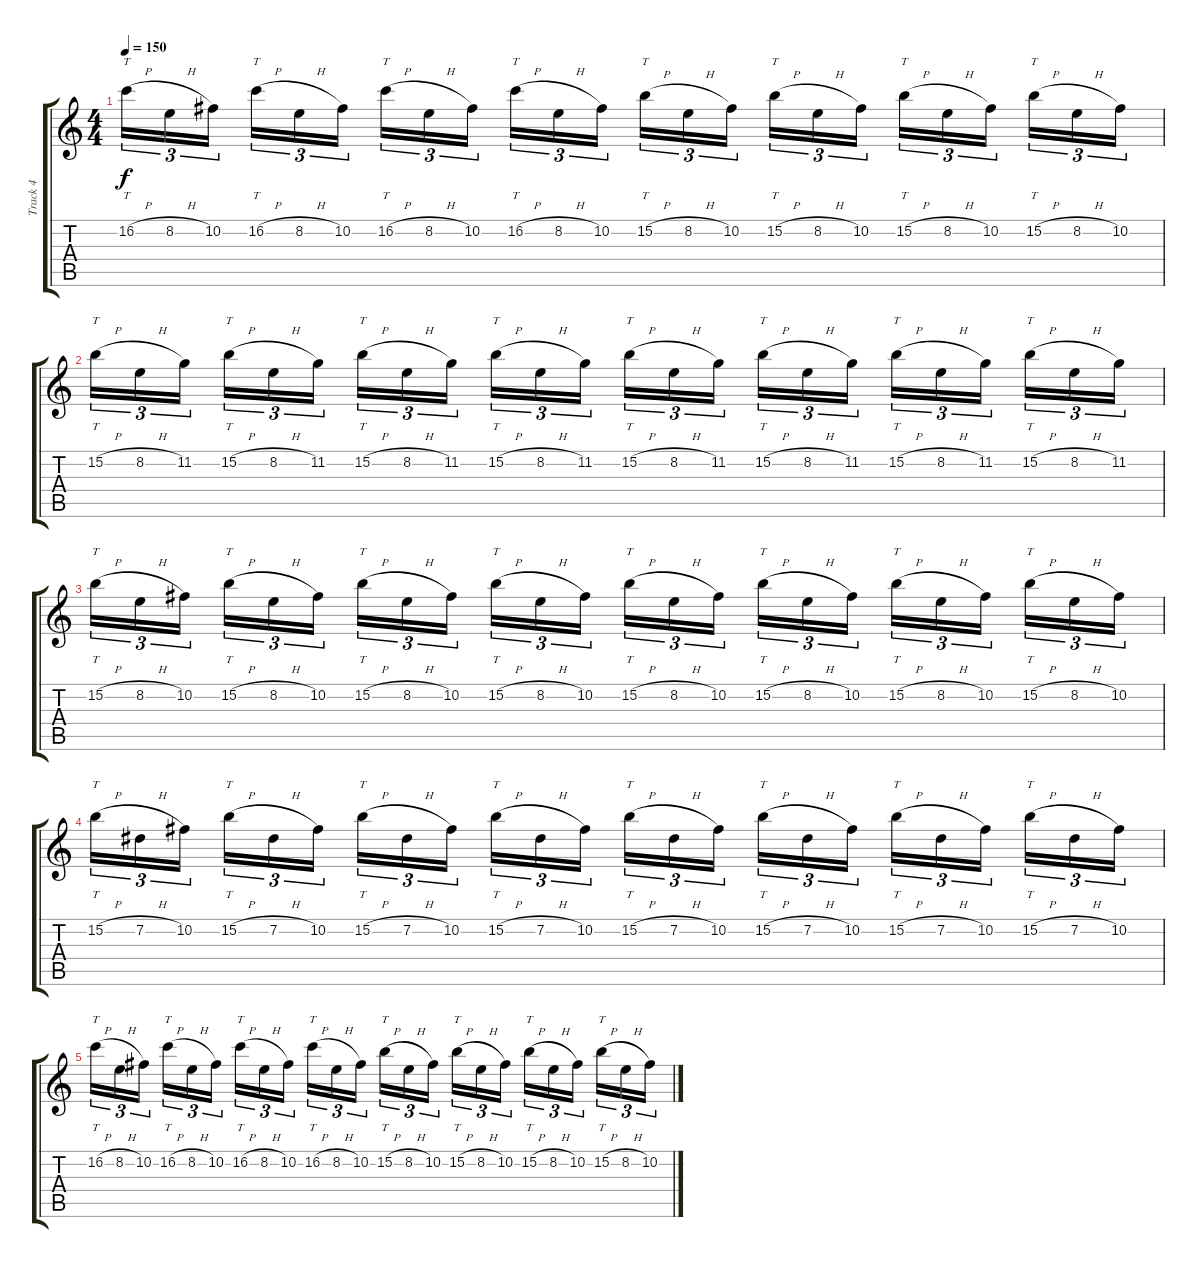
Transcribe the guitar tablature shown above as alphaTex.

\track ("Track 4" "Track 4") {instrument distortionguitar}
\staff {score tabs}
\tuning (Db4 Ab3 E3 B2 Gb2 B1) {hide}
\ts (4 4)
\tempo 150
\clef g2
\ks c
16.2{h}.16{tt tu (3 2) dy f} 8.2{h}.16{tu (3 2)} 10.2.16{tu (3 2) beam splitsecondary} 16.2{h}.16{tt tu (3 2)} 8.2{h}.16{tu (3 2)} 10.2.16{tu (3 2)} 16.2{h}.16{tt tu (3 2)} 8.2{h}.16{tu (3 2)} 10.2.16{tu (3 2) beam splitsecondary} 16.2{h}.16{tt tu (3 2)} 8.2{h}.16{tu (3 2)} 10.2.16{tu (3 2)} 15.2{h}.16{tt tu (3 2)} 8.2{h}.16{tu (3 2)} 10.2.16{tu (3 2) beam splitsecondary} 15.2{h}.16{tt tu (3 2)} 8.2{h}.16{tu (3 2)} 10.2.16{tu (3 2)} 15.2{h}.16{tt tu (3 2)} 8.2{h}.16{tu (3 2)} 10.2.16{tu (3 2) beam splitsecondary} 15.2{h}.16{tt tu (3 2)} 8.2{h}.16{tu (3 2)} 10.2.16{tu (3 2)} |
15.2{h}.16{tt tu (3 2)} 8.2{h}.16{tu (3 2)} 11.2.16{tu (3 2) beam splitsecondary} 15.2{h}.16{tt tu (3 2)} 8.2{h}.16{tu (3 2)} 11.2.16{tu (3 2)} 15.2{h}.16{tt tu (3 2)} 8.2{h}.16{tu (3 2)} 11.2.16{tu (3 2) beam splitsecondary} 15.2{h}.16{tt tu (3 2)} 8.2{h}.16{tu (3 2)} 11.2.16{tu (3 2)} 15.2{h}.16{tt tu (3 2)} 8.2{h}.16{tu (3 2)} 11.2.16{tu (3 2) beam splitsecondary} 15.2{h}.16{tt tu (3 2)} 8.2{h}.16{tu (3 2)} 11.2.16{tu (3 2)} 15.2{h}.16{tt tu (3 2)} 8.2{h}.16{tu (3 2)} 11.2.16{tu (3 2) beam splitsecondary} 15.2{h}.16{tt tu (3 2)} 8.2{h}.16{tu (3 2)} 11.2.16{tu (3 2)} |
15.2{h}.16{tt tu (3 2)} 8.2{h}.16{tu (3 2)} 10.2.16{tu (3 2) beam splitsecondary} 15.2{h}.16{tt tu (3 2)} 8.2{h}.16{tu (3 2)} 10.2.16{tu (3 2)} 15.2{h}.16{tt tu (3 2)} 8.2{h}.16{tu (3 2)} 10.2.16{tu (3 2) beam splitsecondary} 15.2{h}.16{tt tu (3 2)} 8.2{h}.16{tu (3 2)} 10.2.16{tu (3 2)} 15.2{h}.16{tt tu (3 2)} 8.2{h}.16{tu (3 2)} 10.2.16{tu (3 2) beam splitsecondary} 15.2{h}.16{tt tu (3 2)} 8.2{h}.16{tu (3 2)} 10.2.16{tu (3 2)} 15.2{h}.16{tt tu (3 2)} 8.2{h}.16{tu (3 2)} 10.2.16{tu (3 2) beam splitsecondary} 15.2{h}.16{tt tu (3 2)} 8.2{h}.16{tu (3 2)} 10.2.16{tu (3 2)} |
15.2{h}.16{tt tu (3 2)} 7.2{h}.16{tu (3 2)} 10.2.16{tu (3 2) beam splitsecondary} 15.2{h}.16{tt tu (3 2)} 7.2{h}.16{tu (3 2)} 10.2.16{tu (3 2)} 15.2{h}.16{tt tu (3 2)} 7.2{h}.16{tu (3 2)} 10.2.16{tu (3 2) beam splitsecondary} 15.2{h}.16{tt tu (3 2)} 7.2{h}.16{tu (3 2)} 10.2.16{tu (3 2)} 15.2{h}.16{tt tu (3 2)} 7.2{h}.16{tu (3 2)} 10.2.16{tu (3 2) beam splitsecondary} 15.2{h}.16{tt tu (3 2)} 7.2{h}.16{tu (3 2)} 10.2.16{tu (3 2)} 15.2{h}.16{tt tu (3 2)} 7.2{h}.16{tu (3 2)} 10.2.16{tu (3 2) beam splitsecondary} 15.2{h}.16{tt tu (3 2)} 7.2{h}.16{tu (3 2)} 10.2.16{tu (3 2)} |
16.2{h}.16{tt tu (3 2)} 8.2{h}.16{tu (3 2)} 10.2.16{tu (3 2) beam splitsecondary} 16.2{h}.16{tt tu (3 2)} 8.2{h}.16{tu (3 2)} 10.2.16{tu (3 2)} 16.2{h}.16{tt tu (3 2)} 8.2{h}.16{tu (3 2)} 10.2.16{tu (3 2) beam splitsecondary} 16.2{h}.16{tt tu (3 2)} 8.2{h}.16{tu (3 2)} 10.2.16{tu (3 2)} 15.2{h}.16{tt tu (3 2)} 8.2{h}.16{tu (3 2)} 10.2.16{tu (3 2) beam splitsecondary} 15.2{h}.16{tt tu (3 2)} 8.2{h}.16{tu (3 2)} 10.2.16{tu (3 2)} 15.2{h}.16{tt tu (3 2)} 8.2{h}.16{tu (3 2)} 10.2.16{tu (3 2) beam splitsecondary} 15.2{h}.16{tt tu (3 2)} 8.2{h}.16{tu (3 2)} 10.2.16{tu (3 2)}
